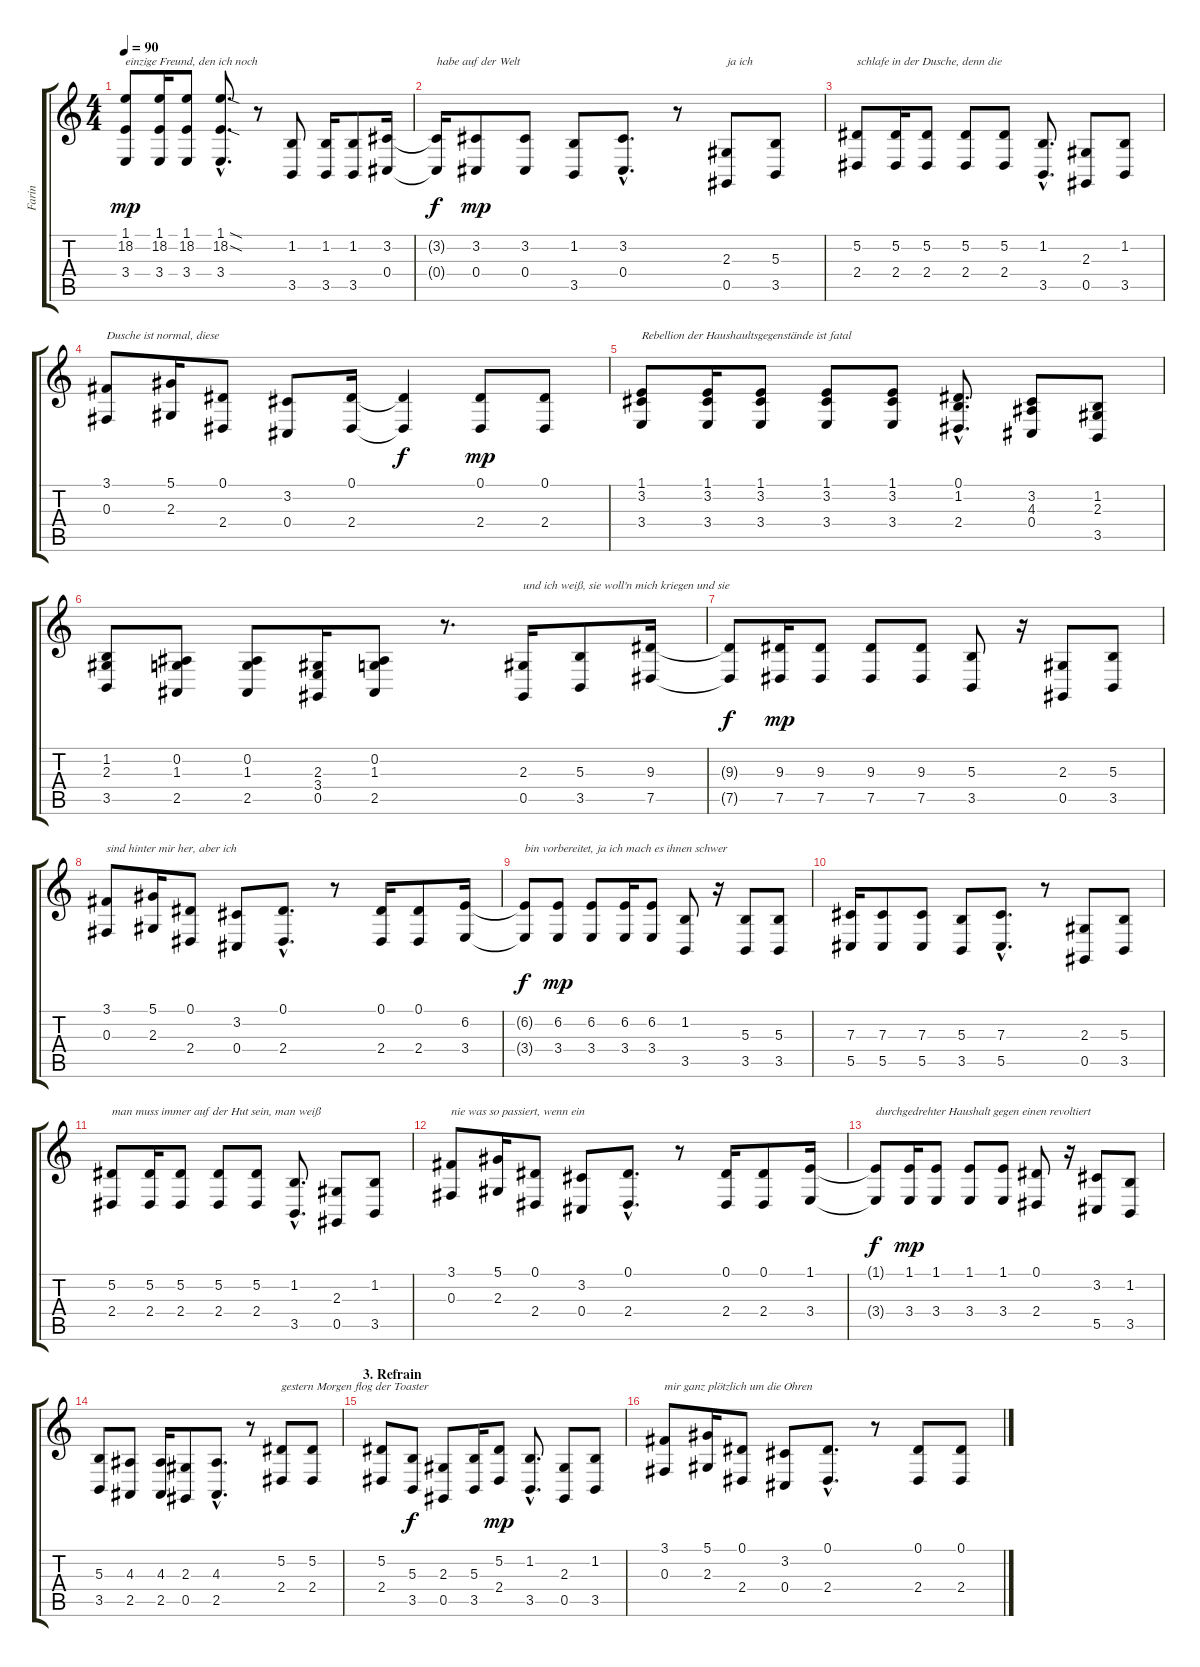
\track ("Farin" "Farin") {instrument brightacousticpiano}
\staff {score tabs}
\tuning (Eb4 Bb3 Gb3 Db3 Ab2 Eb2) {hide}
\ts (4 4)
\tempo 90
\clef g2
\ks c
(1.1 18.2 3.4).8{txt "einzige Freund, den ich noch" dy mp} (1.1 18.2 3.4).16 (1.1 18.2 3.4).8 (1.1{sod hac} 18.2{sod hac} 3.4{hac}).8{d} r.8 (1.2 3.5).8 (1.2 3.5).16 (1.2 3.5).8 (3.2 0.4).16 |
(3.2{t} 0.4{t}).16{txt "habe auf der Welt" dy f} (3.2 0.4).8{dy mp} (3.2 0.4).8 (1.2 3.5).8 (3.2{hac} 0.4{hac}).8{d} r.8 (2.3 0.5).8{txt "ja ich"} (5.3 3.5).8 |
(5.2 2.4).8{txt "schlafe in der Dusche, denn die"} (5.2 2.4).16 (5.2 2.4).8 (5.2 2.4).8 (5.2 2.4).8 (1.2{hac} 3.5{hac}).8{d} (2.3 0.5).8 (1.2 3.5).8 |
(3.1 0.3).8{txt "Dusche ist normal, diese"} (5.1 2.3).16 (0.1 2.4).8 (3.2 0.4).8 (0.1 2.4).16 (0.1{t} 2.4{t}).4{dy f} (0.1 2.4).8{dy mp} (0.1 2.4).8 |
(1.1 3.2 3.4).8{txt "Rebellion der Haushaultsgegenstände ist fatal"} (1.1 3.2 3.4).16 (1.1 3.2 3.4).8 (1.1 3.2 3.4).8 (1.1 3.2 3.4).8 (0.1{hac} 1.2{hac} 2.4{hac}).8{d} (3.2 4.3 0.4).8 (1.2 2.3 3.5).8 |
(1.2 2.3 3.5).8 (0.2 1.3 2.5).8 (0.2 1.3 2.5).8 (2.3 3.4 0.5).16 (0.2 1.3 2.5).8 r.8{d} (2.3 0.5).16{txt "und ich weiß, sie woll'n mich kriegen und sie"} (5.3 3.5).8 (9.3 7.5).16 |
(9.3{t} 7.5{t}).8{dy f} (9.3 7.5).16{dy mp} (9.3 7.5).8 (9.3 7.5).8 (9.3 7.5).8 (5.3 3.5).8 r.16 (2.3 0.5).8 (5.3 3.5).8 |
(3.1 0.3).8{txt "sind hinter mir her, aber ich"} (5.1 2.3).16 (0.1 2.4).8 (3.2 0.4).8 (0.1{hac} 2.4{hac}).8{d} r.8 (0.1 2.4).16 (0.1 2.4).8 (6.2 3.4).16 |
(6.2{t} 3.4{t}).8{txt "bin vorbereitet, ja ich mach es ihnen schwer" dy f} (6.2 3.4).8{dy mp} (6.2 3.4).8 (6.2 3.4).16 (6.2 3.4).8 (1.2 3.5).8 r.16 (5.3 3.5).8 (5.3 3.5).8 |
(7.3 5.5).16 (7.3 5.5).8 (7.3 5.5).8 (5.3 3.5).8 (7.3{hac} 5.5{hac}).8{d} r.8 (2.3 0.5).8 (5.3 3.5).8 |
(5.2 2.4).8{txt "man muss immer auf der Hut sein, man weiß"} (5.2 2.4).16 (5.2 2.4).8 (5.2 2.4).8 (5.2 2.4).8 (1.2{hac} 3.5{hac}).8{d} (2.3 0.5).8 (1.2 3.5).8 |
(3.1 0.3).8{txt "nie was so passiert, wenn ein"} (5.1 2.3).16 (0.1 2.4).8 (3.2 0.4).8 (0.1{hac} 2.4{hac}).8{d} r.8 (0.1 2.4).16 (0.1 2.4).8 (1.1 3.4).16 |
(1.1{t} 3.4{t}).8{txt "durchgedrehter Haushalt gegen einen revoltiert" dy f} (1.1 3.4).16{dy mp} (1.1 3.4).8 (1.1 3.4).8 (1.1 3.4).8 (0.1 2.4).8 r.16 (3.2 5.5).8 (1.2 3.5).8 |
(5.3 3.5).8 (4.3 2.5).8 (4.3 2.5).16 (2.3 0.5).8 (4.3{hac} 2.5{hac}).8{d} r.8 (5.2 2.4).8{txt "gestern Morgen flog der Toaster"} (5.2 2.4).8 |
\section ("" "3. Refrain")
(5.2 2.4).8 (5.3 3.5).8{dy f} (2.3 0.5).8 (5.3 3.5).16 (5.2 2.4).8{dy mp} (1.2{hac} 3.5{hac}).8{d} (2.3 0.5).8 (1.2 3.5).8 |
(3.1 0.3).8{txt "mir ganz plötzlich um die Ohren"} (5.1 2.3).16 (0.1 2.4).8 (3.2 0.4).8 (0.1{hac} 2.4{hac}).8{d} r.8 (0.1 2.4).8 (0.1 2.4).8
